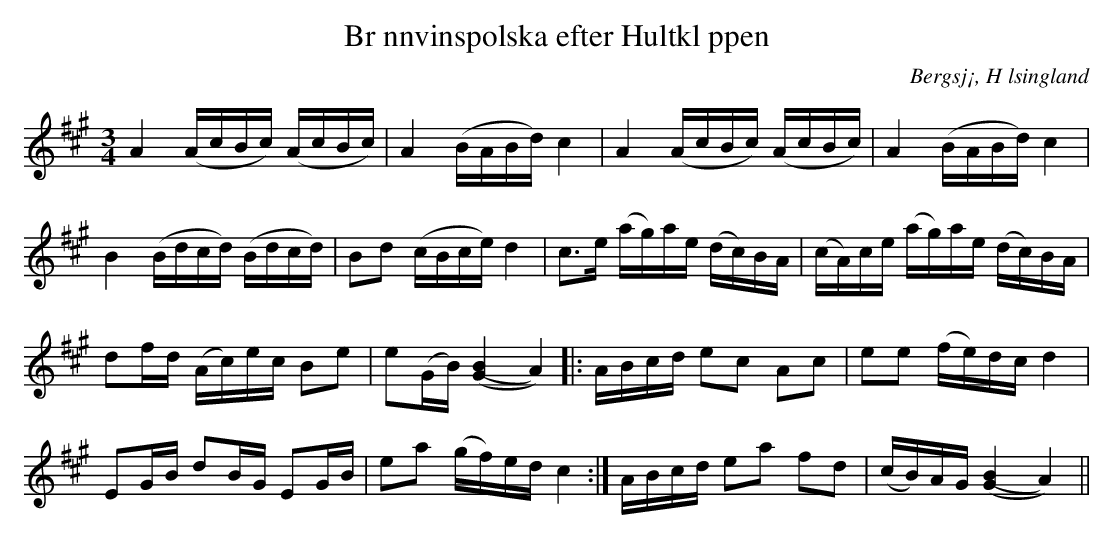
X:1
T: Br nnvinspolska efter Hultkl ppen
O: Bergsj¡, H lsingland
M: 3/4
L: 1/16
K: A
A4 (AcBc) (AcBc) | A4 (BABd) c4 | A4 (AcBc) (AcBc) | A4 (BABd) c4 |
B4 (Bdcd) (Bdcd) | B2d2 (cBce) d4 | c2>e2 (ag)ae (dc)BA | (cA)ce (ag)ae (dc)BA |
d2fd (Ac)ec B2e2 | e2(GB) [(G4(B4] A4)) |: ABcd e2c2 A2c2 | e2e2 (fe)dc d4 |
E2GB d2BG E2GB | e2a2 (gf)ed c4 :| ABcd e2a2 f2d2 | (cB)AG [(G4(B4] A4)) ||
